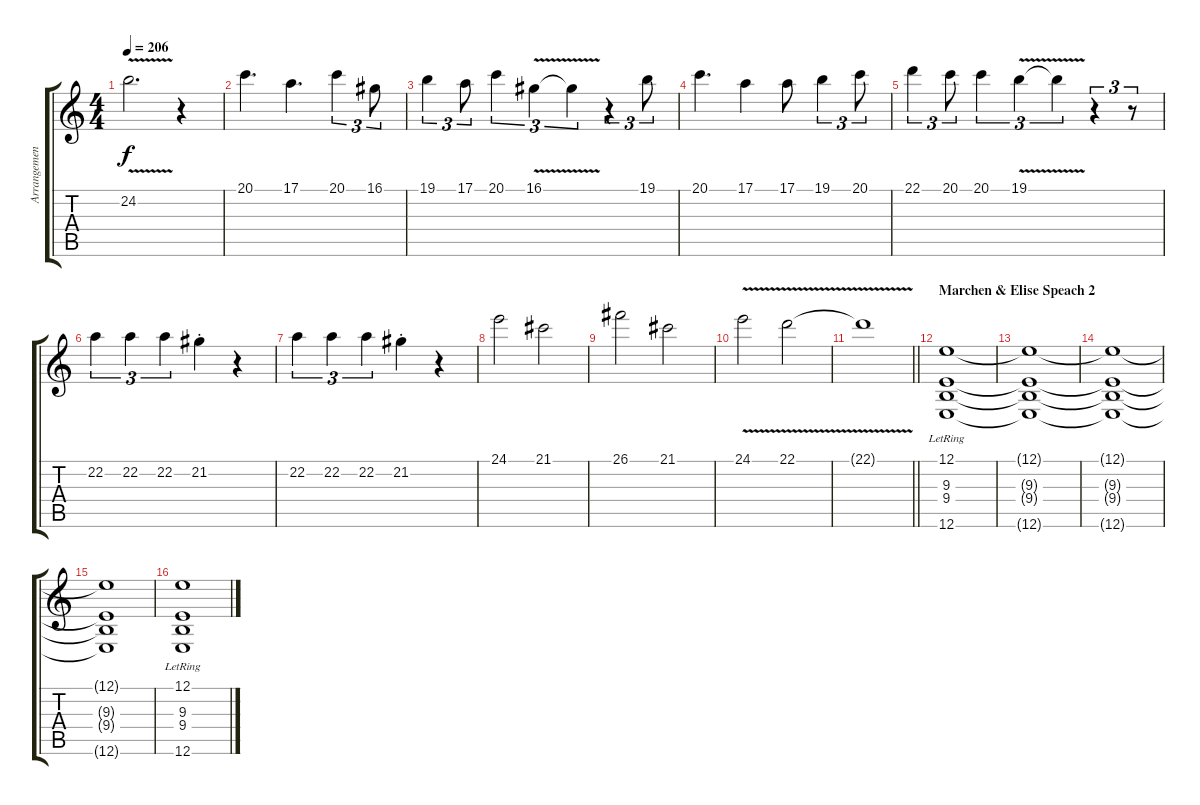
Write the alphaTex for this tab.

\track ("Arrangements/Elize" "Arrangemen") {instrument orchestrahit}
\staff {score tabs}
\tuning (E4 B3 G3 D3 A2 E2) {hide}
\ts (4 4)
\tempo 206
\clef g2
\ks c
24.2{v}.2{d dy f} r.4 |
20.1.4{d} 17.1.4{d} 20.1.4{tu (3 2)} 16.1.8{tu (3 2)} |
19.1.4{tu (3 2)} 17.1.8{tu (3 2)} 20.1.4{tu (3 2)} 16.1{v}.4{tu (3 2)} 16.1{t}.4{tu (3 2)} r.4{tu (3 2)} 19.1.8{tu (3 2)} |
20.1.4{d} 17.1.4 17.1.8 19.1.4{tu (3 2)} 20.1.8{tu (3 2)} |
22.1.4{tu (3 2)} 20.1.8{tu (3 2)} 20.1.4{tu (3 2)} 19.1{v}.4{tu (3 2)} 19.1{t}.4{tu (3 2)} r.4{tu (3 2)} r.8{tu (3 2)} |
22.2.4{tu (3 2)} 22.2.4{tu (3 2)} 22.2.4{tu (3 2)} 21.2{st}.4 r.4 |
22.2.4{tu (3 2)} 22.2.4{tu (3 2)} 22.2.4{tu (3 2)} 21.2{st}.4 r.4 |
24.1.2 21.1.2 |
26.1.2 21.1.2 |
24.1{v}.2 22.1{v}.2 |
\barLineRight lightlight
22.1{t}.1 |
\section ("" "Marchen & Elise Speach 2")
(12.1{lr} 9.3{lr} 9.4{lr} 12.6{lr}).1{volume 8 balance 6 instrument tubularbells} |
(12.1{t} 9.3{t} 9.4{t} 12.6{t}).1 |
(12.1{t} 9.3{t} 9.4{t} 12.6{t}).1 |
(12.1{t} 9.3{t} 9.4{t} 12.6{t}).1 |
(12.1{lr} 9.3{lr} 9.4{lr} 12.6{lr}).1
